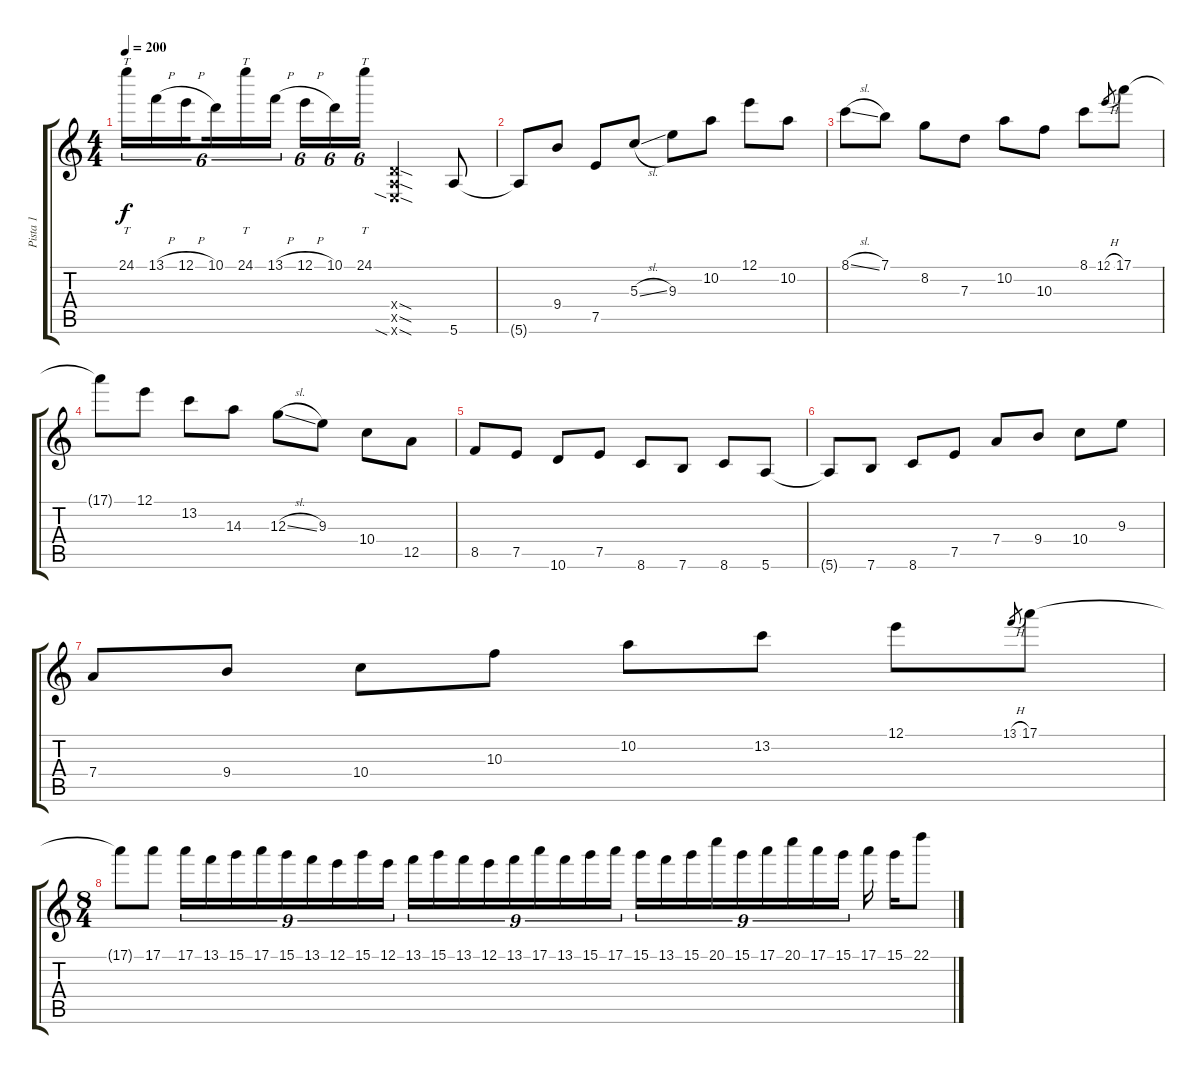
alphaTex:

\track ("Pista 1" "Pista 1") {instrument distortionguitar}
\staff {score tabs}
\tuning (E4 B3 G3 D3 A2 E2) {hide}
\ts (4 4)
\tempo 200
\clef g2
\ks c
24.1.16{tt tu (6 4) dy f} 13.1{h}.16{tu (6 4)} 12.1{h}.16{tu (6 4) beam splitsecondary} 10.1.16{tu (6 4)} 24.1.16{tt tu (6 4)} 13.1{h}.16{tu (6 4)} 12.1{h}.16{tu (6 4)} 10.1.16{tu (6 4)} 24.1.16{tt tu (6 4)} (0.4{sod x} 0.5{sod x} 0.6{sia sod x}).2 5.6.8 |
5.6{t}.8 9.4.8 7.5.8 5.3{sl}.8 9.3.8 10.2.8 12.1.8 10.2.8 |
8.1{sl}.8 7.1.8 8.2.8 7.3.8 10.2.8 10.3.8 8.1.8 12.1{h}.8{gr} 17.1.8 |
17.1{t}.8 12.1.8 13.2.8 14.3.8 12.3{sl}.8 9.3.8 10.4.8 12.5.8 |
8.5.8 7.5.8 10.6.8 7.5.8 8.6.8 7.6.8 8.6.8 5.6.8 |
5.6{t}.8 7.6.8 8.6.8 7.5.8 7.4.8 9.4.8 10.4.8 9.3.8 |
7.4.8 9.4.8 10.4.8 10.3.8 10.2.8 13.2.8 12.1.8 13.1{h}.8{gr} 17.1.8 |
\ts (8 4)
17.1{t}.8 17.1.8 17.1.16{tu (9 8)} 13.1.16{tu (9 8)} 15.1.16{tu (9 8)} 17.1.16{tu (9 8)} 15.1.16{tu (9 8)} 13.1.16{tu (9 8)} 12.1.16{tu (9 8)} 15.1.16{tu (9 8)} 12.1.16{tu (9 8)} 13.1.16{tu (9 8)} 15.1.16{tu (9 8)} 13.1.16{tu (9 8)} 12.1.16{tu (9 8)} 13.1.16{tu (9 8)} 17.1.16{tu (9 8)} 13.1.16{tu (9 8)} 15.1.16{tu (9 8)} 17.1.16{tu (9 8)} 15.1.16{tu (9 8)} 13.1.16{tu (9 8)} 15.1.16{tu (9 8)} 20.1.16{tu (9 8)} 15.1.16{tu (9 8)} 17.1.16{tu (9 8)} 20.1.16{tu (9 8)} 17.1.16{tu (9 8)} 15.1.16{tu (9 8)} 17.1.16 15.1.16 22.1.8
